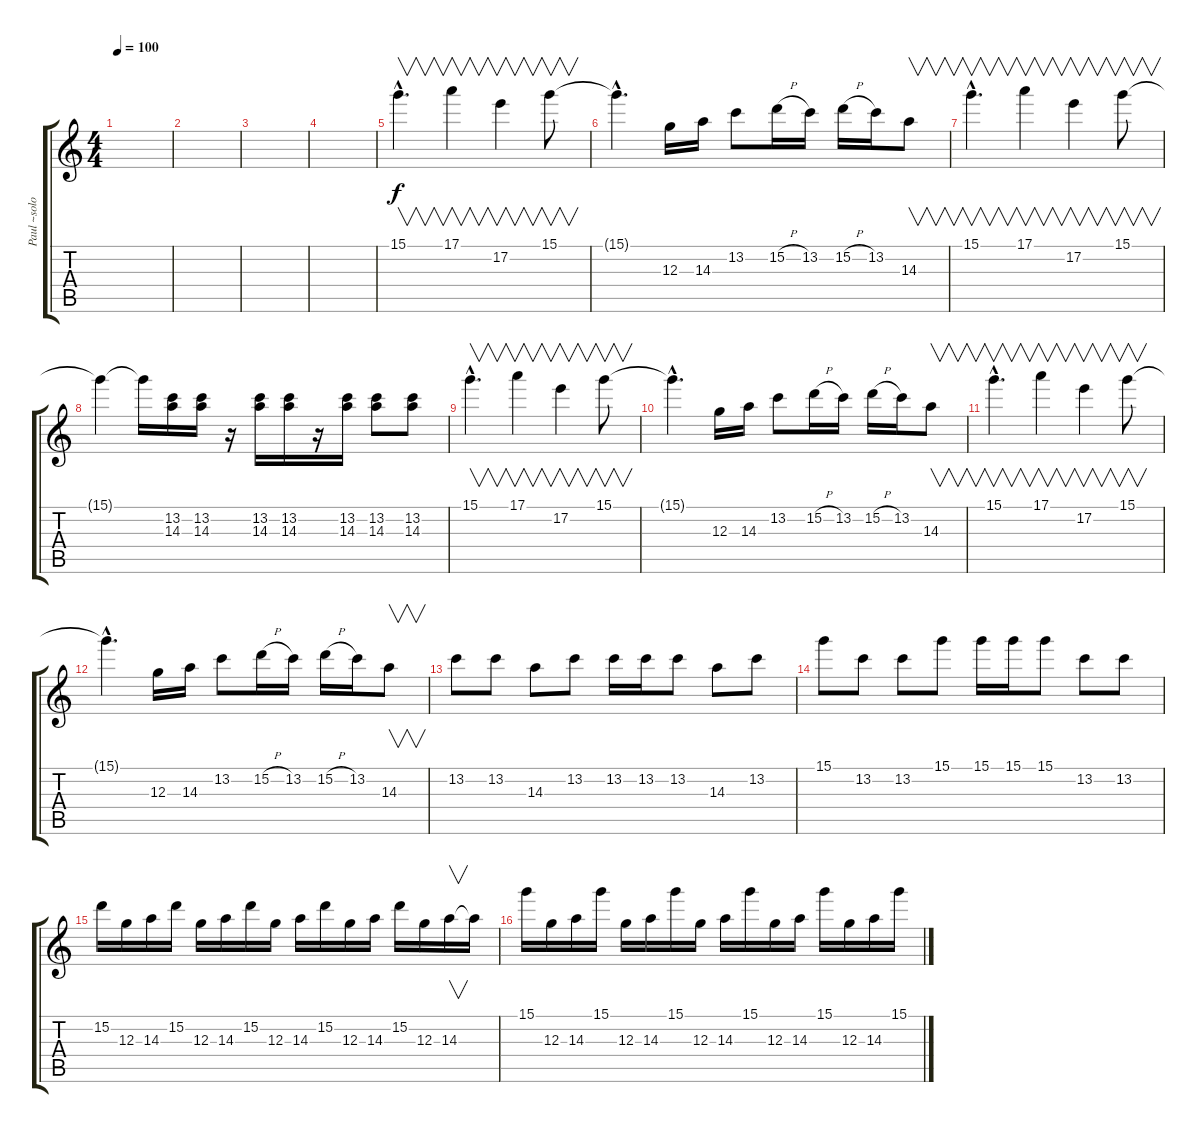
\track ("Paul ~solo" "Paul ~solo") {instrument distortionguitar}
\staff {score tabs}
\tuning (E4 B3 G3 D3 A2 E2) {hide}
\ts (4 4)
\tempo 100
\clef g2
\ks c
|
|
|
|
15.1{hac}.4{v d} 17.1.4{v} 17.2.4{v} 15.1.8{v} |
15.1{hac t}.4{d} 12.3.16 14.3.16 13.2.8 15.2{h}.16 13.2.16 15.2{h}.16 13.2.16 14.3.8{v} |
15.1{hac}.4{v d} 17.1.4{v} 17.2.4{v} 15.1.8{v} |
15.1{t}.4 15.1{t}.16 (13.2 14.3).16 (13.2 14.3).16 r.16 (13.2 14.3).16 (13.2 14.3).16 r.16 (13.2 14.3).16 (13.2 14.3).8 (13.2 14.3).8 |
15.1{hac}.4{v d} 17.1.4{v} 17.2.4{v} 15.1.8{v} |
15.1{hac t}.4{d} 12.3.16 14.3.16 13.2.8 15.2{h}.16 13.2.16 15.2{h}.16 13.2.16 14.3.8{v} |
15.1{hac}.4{v d} 17.1.4{v} 17.2.4{v} 15.1.8{v} |
15.1{hac t}.4{d} 12.3.16 14.3.16 13.2.8 15.2{h}.16 13.2.16 15.2{h}.16 13.2.16 14.3.8{v} |
13.2.8 13.2.8 14.3.8 13.2.8 13.2.16 13.2.16 13.2.8 14.3.8 13.2.8 |
15.1.8 13.2.8 13.2.8 15.1.8 15.1.16 15.1.16 15.1.8 13.2.8 13.2.8 |
15.2.16 12.3.16 14.3.16 15.2.16 12.3.16 14.3.16 15.2.16 12.3.16 14.3.16 15.2.16 12.3.16 14.3.16 15.2.16 12.3.16 14.3.16{v} 14.3{t}.16 |
15.1.16 12.3.16 14.3.16 15.1.16 12.3.16 14.3.16 15.1.16 12.3.16 14.3.16 15.1.16 12.3.16 14.3.16 15.1.16 12.3.16 14.3.16 15.1.16
